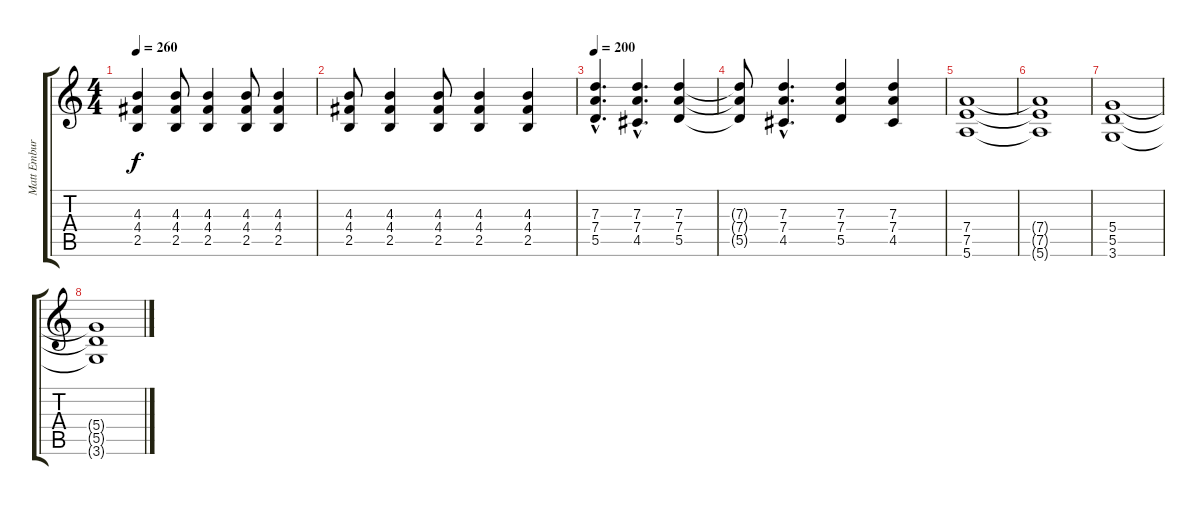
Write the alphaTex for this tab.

\track ("Matt Emburgia" "Matt Embur") {instrument distortionguitar}
\staff {score tabs}
\tuning (E4 B3 G3 D3 A2 E2) {hide}
\ts (4 4)
\tempo 260
\clef g2
\ks c
(4.3 4.4 2.5).4{dy f} (4.3 4.4 2.5).8 (4.3 4.4 2.5).4 (4.3 4.4 2.5).8 (4.3 4.4 2.5).4 |
(4.3 4.4 2.5).8 (4.3 4.4 2.5).4 (4.3 4.4 2.5).8 (4.3 4.4 2.5).4 (4.3 4.4 2.5).4 |
\tempo 200
(7.3{hac} 7.4{hac} 5.5{hac}).4{d} (7.3{hac} 7.4{hac} 4.5{hac}).4{d} (7.3 7.4 5.5).4 |
(7.3{t} 7.4{t} 5.5{t}).8 (7.3{hac} 7.4{hac} 4.5{hac}).4{d} (7.3 7.4 5.5).4 (7.3 7.4 4.5).4 |
(7.4 7.5 5.6).1 |
(7.4{t} 7.5{t} 5.6{t}).1 |
(5.4 5.5 3.6).1 |
(5.4{t} 5.5{t} 3.6{t}).1
